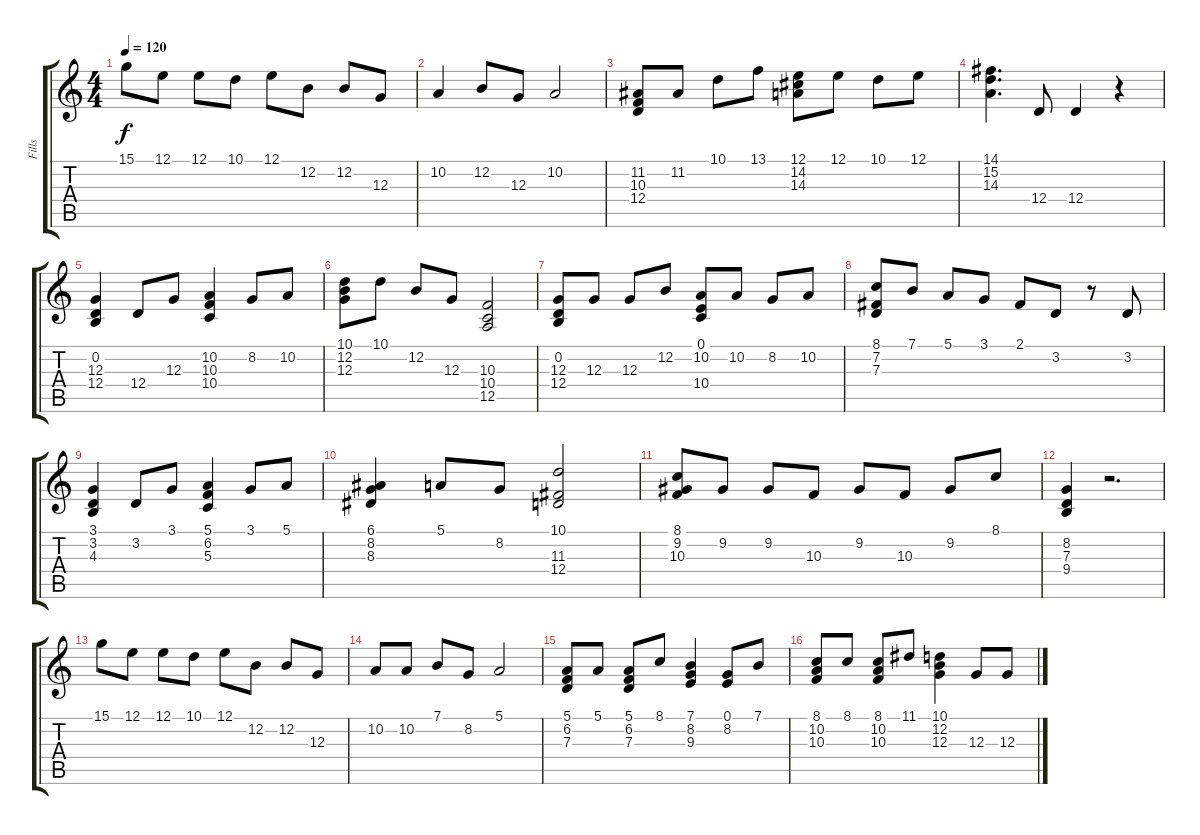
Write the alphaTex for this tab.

\track ("Fills" "Fills") {instrument rockorgan}
\staff {score tabs}
\tuning (E4 B3 G3 D3 A2 E2) {hide}
\ts (4 4)
\tempo 120
\clef g2
\ks c
15.1.8{dy f} 12.1.8 12.1.8 10.1.8 12.1.8 12.2.8 12.2.8 12.3.8 |
10.2.4 12.2.8 12.3.8 10.2.2 |
(11.2 10.3 12.4).8 11.2.8 10.1.8 13.1.8 (12.1 14.2 14.3).8 12.1.8 10.1.8 12.1.8 |
(14.1 15.2 14.3).4{d} 12.4.8 12.4.4 r.4 |
(0.2 12.3 12.4).4 12.4.8 12.3.8 (10.2 10.3 10.4).4 8.2.8 10.2.8 |
(10.1 12.2 12.3).8 10.1.8 12.2.8 12.3.8 (10.3 10.4 12.5).2 |
(0.2 12.3 12.4).8 12.3.8 12.3.8 12.2.8 (0.1 10.2 10.4).8 10.2.8 8.2.8 10.2.8 |
(8.1 7.2 7.3).8 7.1.8 5.1.8 3.1.8 2.1.8 3.2.8 r.8 3.2.8 |
(3.1 3.2 4.3).4 3.2.8 3.1.8 (5.1 6.2 5.3).4 3.1.8 5.1.8 |
(6.1 8.2 8.3).4 5.1.8 8.2.8 (10.1 11.3 12.4).2 |
(8.1 9.2 10.3).8 9.2.8 9.2.8 10.3.8 9.2.8 10.3.8 9.2.8 8.1.8 |
(8.2 7.3 9.4).4 r.2{d} |
15.1.8 12.1.8 12.1.8 10.1.8 12.1.8 12.2.8 12.2.8 12.3.8 |
10.2.8 10.2.8 7.1.8 8.2.8 5.1.2 |
(5.1 6.2 7.3).8 5.1.8 (5.1 6.2 7.3).8 8.1.8 (7.1 8.2 9.3).4 (0.1 8.2).8 7.1.8 |
(8.1 10.2 10.3).8 8.1.8 (8.1 10.2 10.3).8 11.1.8 (10.1 12.2 12.3).4 12.3.8 12.3.8
